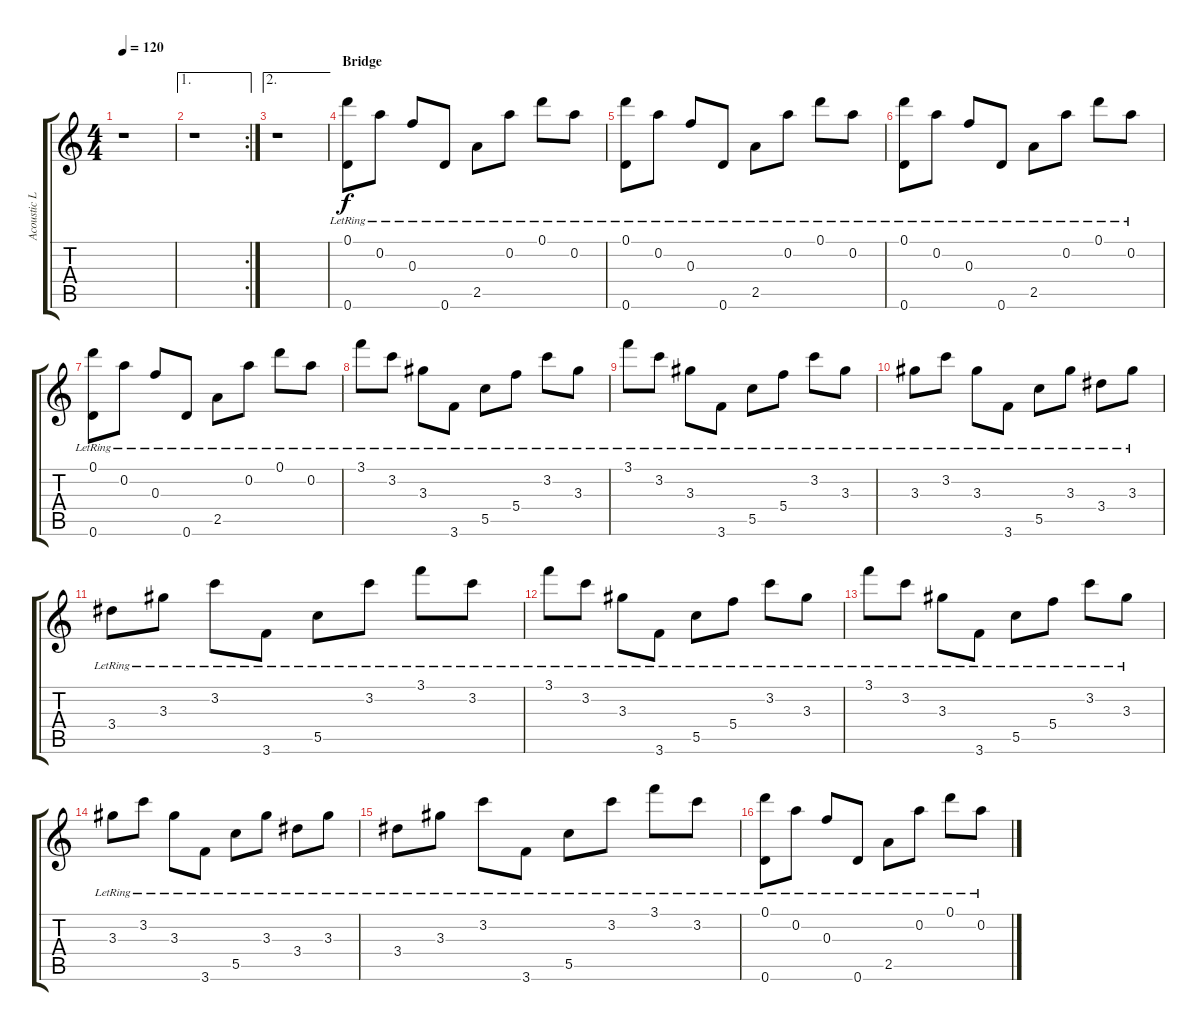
\track ("Acoustic Lead" "Acoustic L") {instrument acousticguitarsteel}
\staff {score tabs}
\tuning (D5 A4 F4 C4 G3 D3) {hide}
\ts (4 4)
\tempo 120
\clef g2
\ks c
r.1{dy f} |
\ae 1
\rc 2
r.1 |
\ae 2
r.1 |
\section ("" "Bridge")
(0.1{lr} 0.6{lr}).8 0.2{lr}.8 0.3{lr}.8 0.6{lr}.8 2.5{lr}.8 0.2{lr}.8 0.1{lr}.8 0.2{lr}.8 |
(0.1{lr} 0.6{lr}).8 0.2{lr}.8 0.3{lr}.8 0.6{lr}.8 2.5{lr}.8 0.2{lr}.8 0.1{lr}.8 0.2{lr}.8 |
(0.1{lr} 0.6{lr}).8 0.2{lr}.8 0.3{lr}.8 0.6{lr}.8 2.5{lr}.8 0.2{lr}.8 0.1{lr}.8 0.2{lr}.8 |
(0.1{lr} 0.6{lr}).8 0.2{lr}.8 0.3{lr}.8 0.6{lr}.8 2.5{lr}.8 0.2{lr}.8 0.1{lr}.8 0.2{lr}.8 |
3.1{lr}.8 3.2{lr}.8 3.3{lr}.8 3.6{lr}.8 5.5{lr}.8 5.4{lr}.8 3.2{lr}.8 3.3{lr}.8 |
3.1{lr}.8 3.2{lr}.8 3.3{lr}.8 3.6{lr}.8 5.5{lr}.8 5.4{lr}.8 3.2{lr}.8 3.3{lr}.8 |
3.3{lr}.8 3.2{lr}.8 3.3{lr}.8 3.6{lr}.8 5.5{lr}.8 3.3{lr}.8 3.4{lr}.8 3.3{lr}.8 |
3.4{lr}.8 3.3{lr}.8 3.2{lr}.8 3.6{lr}.8 5.5{lr}.8 3.2{lr}.8 3.1{lr}.8 3.2{lr}.8 |
3.1{lr}.8 3.2{lr}.8 3.3{lr}.8 3.6{lr}.8 5.5{lr}.8 5.4{lr}.8 3.2{lr}.8 3.3{lr}.8 |
3.1{lr}.8 3.2{lr}.8 3.3{lr}.8 3.6{lr}.8 5.5{lr}.8 5.4{lr}.8 3.2{lr}.8 3.3{lr}.8 |
3.3{lr}.8 3.2{lr}.8 3.3{lr}.8 3.6{lr}.8 5.5{lr}.8 3.3{lr}.8 3.4{lr}.8 3.3{lr}.8 |
3.4{lr}.8 3.3{lr}.8 3.2{lr}.8 3.6{lr}.8 5.5{lr}.8 3.2{lr}.8 3.1{lr}.8 3.2{lr}.8 |
(0.1{lr} 0.6{lr}).8 0.2{lr}.8 0.3{lr}.8 0.6{lr}.8 2.5{lr}.8 0.2{lr}.8 0.1{lr}.8 0.2{lr}.8
